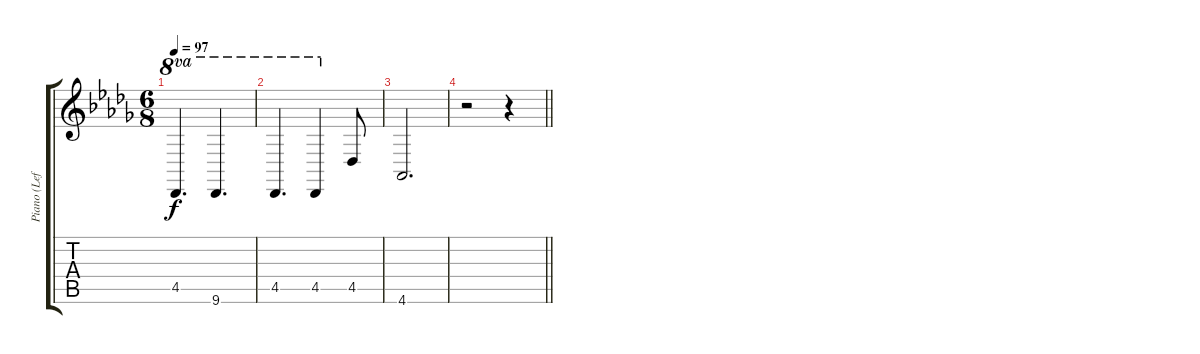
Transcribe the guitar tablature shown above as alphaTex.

\track ("Piano (Left Hand)" "Piano (Lef") {instrument brightacousticpiano}
\staff {score tabs}
\tuning (E4 B3 G3 D3 A2 E2) {hide}
\ts (6 8)
\tempo 97
\clef g2
\ks db
4.5.4{d ot 8va dy f} 9.6.4{d ot 8va} |
4.5.4{d ot 8va} 4.5.4{ot 8va} 4.5.8 |
4.6.2{d} |
\barLineRight lightlight
r.2 r.4
